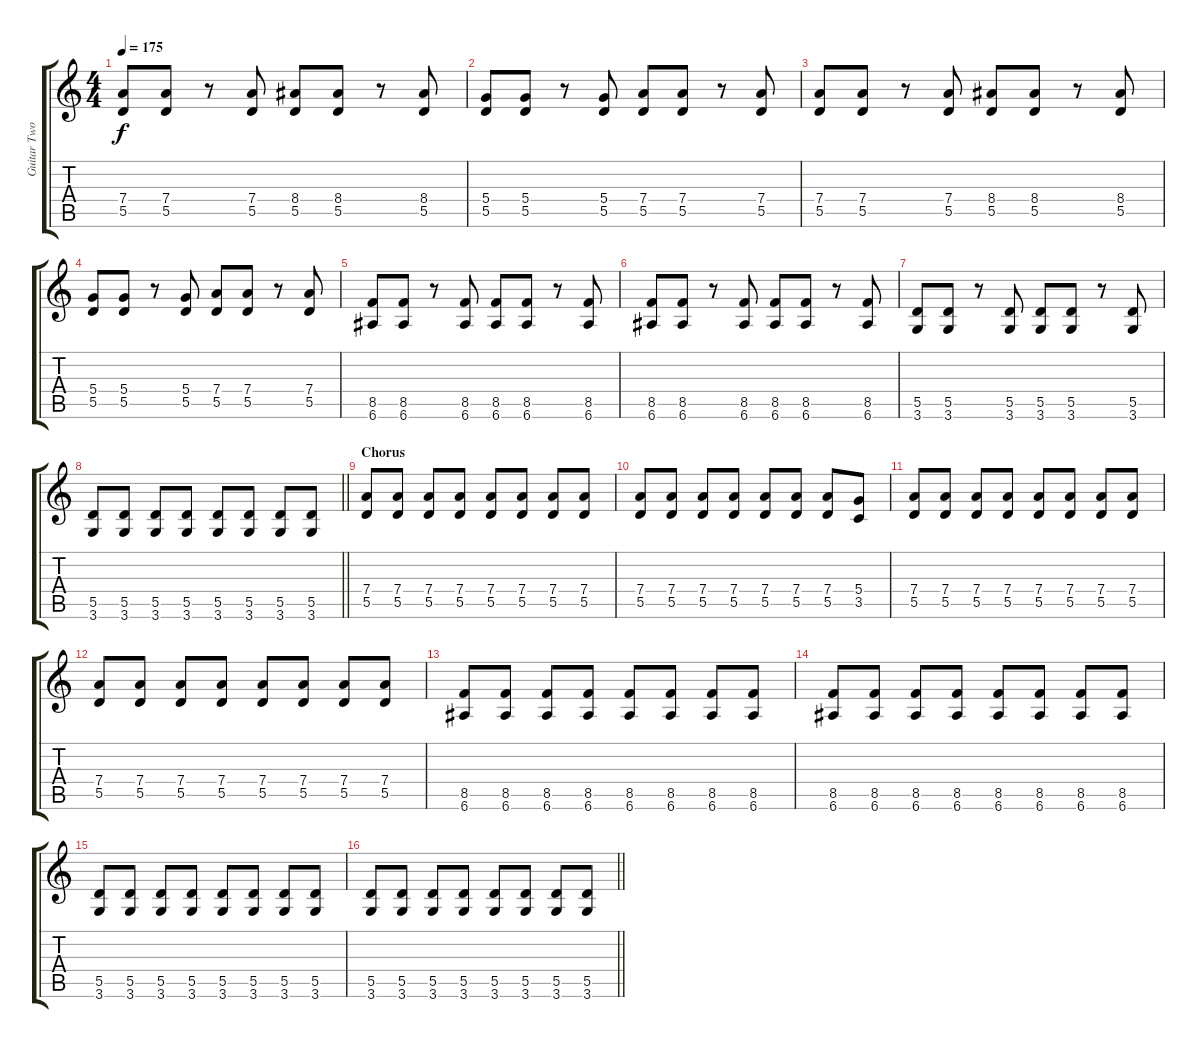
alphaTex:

\track ("Guitar Two" "Guitar Two") {instrument distortionguitar}
\staff {score tabs}
\tuning (E4 B3 G3 D3 A2 E2) {hide}
\ts (4 4)
\tempo 175
\clef g2
\ks c
(7.4 5.5).8{dy f} (7.4 5.5).8 r.8 (7.4 5.5).8 (8.4 5.5).8 (8.4 5.5).8 r.8 (8.4 5.5).8 |
(5.4 5.5).8 (5.4 5.5).8 r.8 (5.4 5.5).8 (7.4 5.5).8 (7.4 5.5).8 r.8 (7.4 5.5).8 |
(7.4 5.5).8 (7.4 5.5).8 r.8 (7.4 5.5).8 (8.4 5.5).8 (8.4 5.5).8 r.8 (8.4 5.5).8 |
(5.4 5.5).8 (5.4 5.5).8 r.8 (5.4 5.5).8 (7.4 5.5).8 (7.4 5.5).8 r.8 (7.4 5.5).8 |
(8.5 6.6).8 (8.5 6.6).8 r.8 (8.5 6.6).8 (8.5 6.6).8 (8.5 6.6).8 r.8 (8.5 6.6).8 |
(8.5 6.6).8 (8.5 6.6).8 r.8 (8.5 6.6).8 (8.5 6.6).8 (8.5 6.6).8 r.8 (8.5 6.6).8 |
(5.5 3.6).8 (5.5 3.6).8 r.8 (5.5 3.6).8 (5.5 3.6).8 (5.5 3.6).8 r.8 (5.5 3.6).8 |
\barLineRight lightlight
(5.5 3.6).8 (5.5 3.6).8 (5.5 3.6).8 (5.5 3.6).8 (5.5 3.6).8 (5.5 3.6).8 (5.5 3.6).8 (5.5 3.6).8 |
\section ("" "Chorus")
(7.4 5.5).8 (7.4 5.5).8 (7.4 5.5).8 (7.4 5.5).8 (7.4 5.5).8 (7.4 5.5).8 (7.4 5.5).8 (7.4 5.5).8 |
(7.4 5.5).8 (7.4 5.5).8 (7.4 5.5).8 (7.4 5.5).8 (7.4 5.5).8 (7.4 5.5).8 (7.4 5.5).8 (5.4 3.5).8 |
(7.4 5.5).8 (7.4 5.5).8 (7.4 5.5).8 (7.4 5.5).8 (7.4 5.5).8 (7.4 5.5).8 (7.4 5.5).8 (7.4 5.5).8 |
(7.4 5.5).8 (7.4 5.5).8 (7.4 5.5).8 (7.4 5.5).8 (7.4 5.5).8 (7.4 5.5).8 (7.4 5.5).8 (7.4 5.5).8 |
(8.5 6.6).8 (8.5 6.6).8 (8.5 6.6).8 (8.5 6.6).8 (8.5 6.6).8 (8.5 6.6).8 (8.5 6.6).8 (8.5 6.6).8 |
(8.5 6.6).8 (8.5 6.6).8 (8.5 6.6).8 (8.5 6.6).8 (8.5 6.6).8 (8.5 6.6).8 (8.5 6.6).8 (8.5 6.6).8 |
(5.5 3.6).8 (5.5 3.6).8 (5.5 3.6).8 (5.5 3.6).8 (5.5 3.6).8 (5.5 3.6).8 (5.5 3.6).8 (5.5 3.6).8 |
\barLineRight lightlight
(5.5 3.6).8 (5.5 3.6).8 (5.5 3.6).8 (5.5 3.6).8 (5.5 3.6).8 (5.5 3.6).8 (5.5 3.6).8 (5.5 3.6).8
